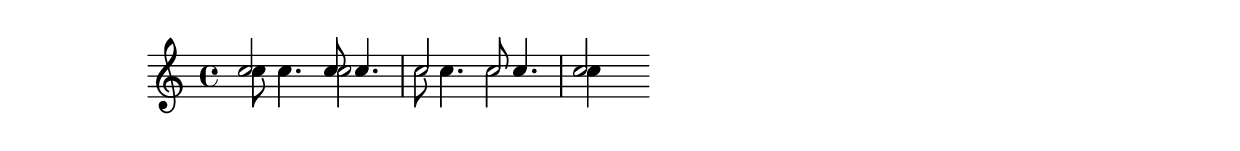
\version "2.1.26"
\header {
    texidoc =

    "If @code{merge-differently-headed} is enabled, then
open note heads may be merged with black noteheads, but only
if the black note heads are from 8th or shorter notes.
"
    
}

\paper { raggedright= ##t }


\score {
    \context Staff \notes \relative c'' <<
	{
	    c2 c8 c4.
	    
	    \override Staff.NoteCollision  #'merge-differently-headed = ##t
	    c2 c8 c4.
	    c2
	}\\
	{
	    c8 c4. c2
	    
	    c8 c4. c2
	    c4
	}
    >>
}
